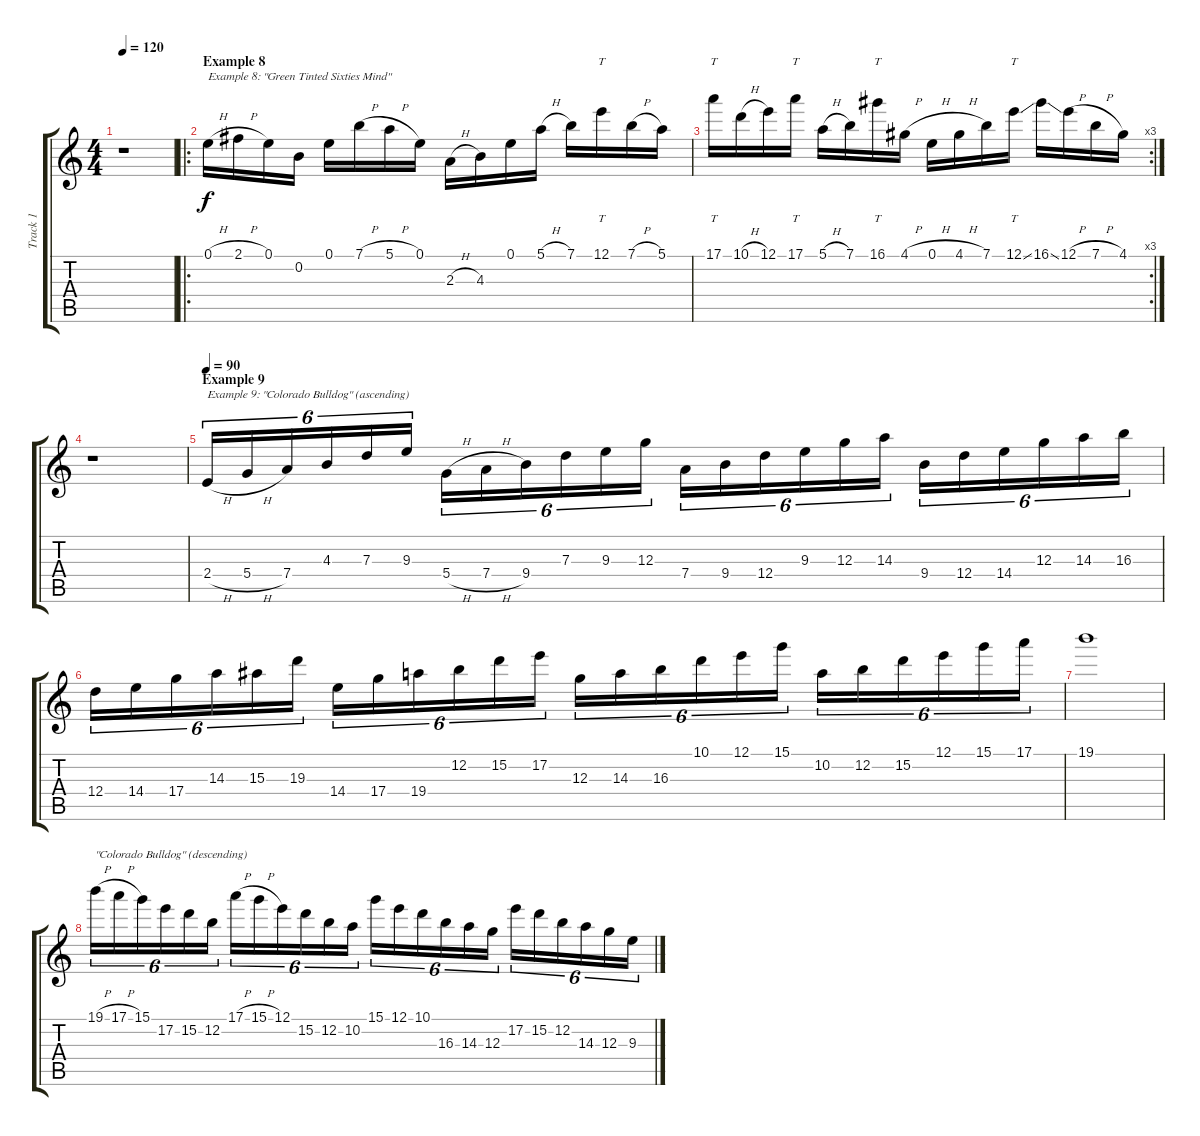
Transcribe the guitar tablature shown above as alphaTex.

\track ("Track 1" "Track 1") {instrument distortionguitar}
\staff {score tabs}
\tuning (E4 B3 G3 D3 A2 E2) {hide}
\ts (4 4)
\tempo 120
\clef g2
\ks c
r.1{dy f} |
\ro
\section ("" "Example 8")
0.1{h}.16{txt "Example 8: \"Green Tinted Sixties Mind\""} 2.1{h}.16 0.1.16 0.2.16 0.1.16 7.1{h}.16 5.1{h}.16 0.1.16 2.3{h}.16 4.3.16 0.1.16 5.1{h}.16 7.1.16 12.1.16{tt} 7.1{h}.16 5.1.16 |
\rc 3
17.1.16{tt} 10.1{h}.16 12.1.16 17.1.16{tt} 5.1{h}.16 7.1.16 16.1.16{tt} 4.1{h}.16 0.1{h}.16 4.1{h}.16 7.1.16 12.1{ss}.16{tt} 16.1{ss}.16 12.1{h}.16 7.1{h}.16 4.1.16 |
r.1 |
\section ("" "Example 9")
\tempo 90
2.4{h}.16{tu (6 4) txt "Example 9: \"Colorado Bulldog\" (ascending)"} 5.4{h}.16{tu (6 4)} 7.4.16{tu (6 4)} 4.3.16{tu (6 4)} 7.3.16{tu (6 4)} 9.3.16{tu (6 4)} 5.4{h}.16{tu (6 4)} 7.4{h}.16{tu (6 4)} 9.4.16{tu (6 4)} 7.3.16{tu (6 4)} 9.3.16{tu (6 4)} 12.3.16{tu (6 4)} 7.4.16{tu (6 4)} 9.4.16{tu (6 4)} 12.4.16{tu (6 4)} 9.3.16{tu (6 4)} 12.3.16{tu (6 4)} 14.3.16{tu (6 4)} 9.4.16{tu (6 4)} 12.4.16{tu (6 4)} 14.4.16{tu (6 4)} 12.3.16{tu (6 4)} 14.3.16{tu (6 4)} 16.3.16{tu (6 4)} |
12.4.16{tu (6 4)} 14.4.16{tu (6 4)} 17.4.16{tu (6 4)} 14.3.16{tu (6 4)} 15.3.16{tu (6 4)} 19.3.16{tu (6 4)} 14.4.16{tu (6 4)} 17.4.16{tu (6 4)} 19.4.16{tu (6 4)} 12.2.16{tu (6 4)} 15.2.16{tu (6 4)} 17.2.16{tu (6 4)} 12.3.16{tu (6 4)} 14.3.16{tu (6 4)} 16.3.16{tu (6 4)} 10.1.16{tu (6 4)} 12.1.16{tu (6 4)} 15.1.16{tu (6 4)} 10.2.16{tu (6 4)} 12.2.16{tu (6 4)} 15.2.16{tu (6 4)} 12.1.16{tu (6 4)} 15.1.16{tu (6 4)} 17.1.16{tu (6 4)} |
19.1.1 |
19.1{h}.16{tu (6 4) txt "\"Colorado Bulldog\" (descending)"} 17.1{h}.16{tu (6 4)} 15.1.16{tu (6 4)} 17.2.16{tu (6 4)} 15.2.16{tu (6 4)} 12.2.16{tu (6 4)} 17.1{h}.16{tu (6 4)} 15.1{h}.16{tu (6 4)} 12.1.16{tu (6 4)} 15.2.16{tu (6 4)} 12.2.16{tu (6 4)} 10.2.16{tu (6 4)} 15.1.16{tu (6 4)} 12.1.16{tu (6 4)} 10.1.16{tu (6 4)} 16.3.16{tu (6 4)} 14.3.16{tu (6 4)} 12.3.16{tu (6 4)} 17.2.16{tu (6 4)} 15.2.16{tu (6 4)} 12.2.16{tu (6 4)} 14.3.16{tu (6 4)} 12.3.16{tu (6 4)} 9.3.16{tu (6 4)}
